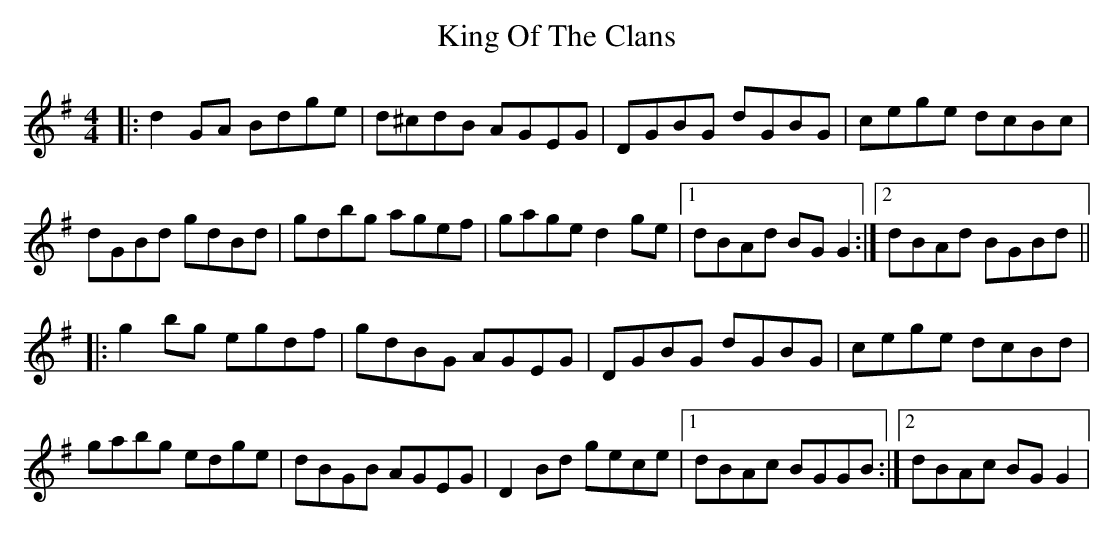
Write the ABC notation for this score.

X:1
T: King Of The Clans
M: 4/4
L: 1/8
K: Gmaj
|:d2 GA Bdge|d^cdB AGEG|DGBG dGBG|cege dcBc|
dGBd gdBd|gdbg agef|gage d2 ge|1 dBAd BG G2:|2 dBAd BGBd||
|:g2bg egdf|gdBG AGEG|DGBG dGBG|cege dcBd|
gabg edge|dBGB AGEG|D2 Bd gece|1 dBAc BGGB:|2 dBAc BG G2|
